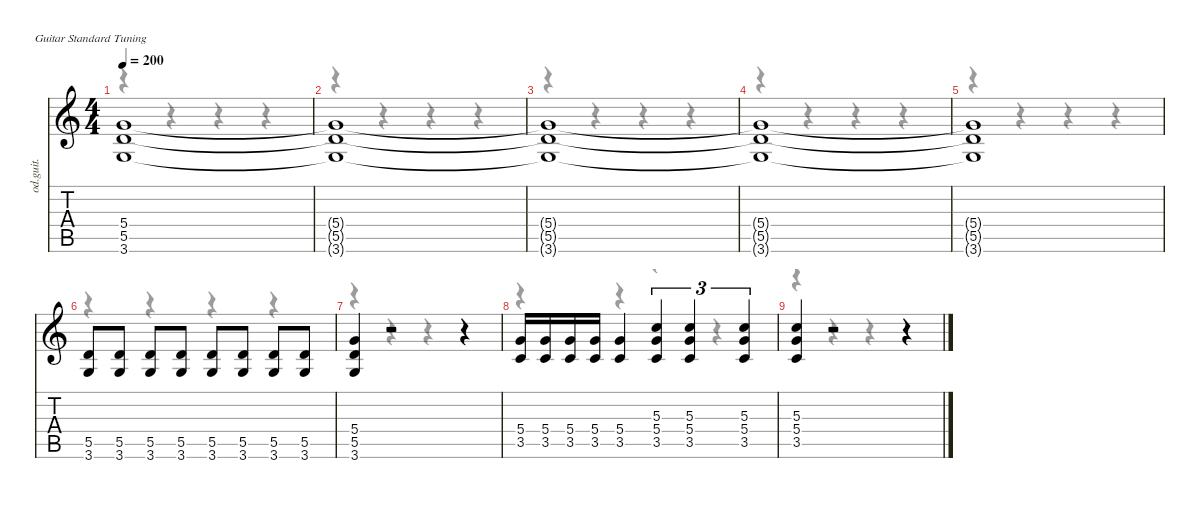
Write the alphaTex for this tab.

\hideDynamics
\bracketExtendMode nobrackets
\otherSystemsTrackNameOrientation horizontal
\track ("Guitar 1 " "od.guit.") {instrument overdrivenguitar}
\staff {score tabs}
\tuning (E4 B3 G3 D3 A2 E2)
\voice
\ts (4 4)
\scale
0.975432
\tempo 200
\accidentals auto
\clef g2
\ottava regular
\simile none
\ks c
(5.4{t} 5.5{t} 3.6{t}).1{dy f beam Up} |
\scale
0.975432 (5.4{t} 5.5{t} 3.6{t}).1{beam Up} |
\scale
1.10433 (5.4{t} 5.5{t} 3.6{t}).1{beam Up} |
\scale
0.972637 (5.4{t} 5.5{t} 3.6{t}).1{beam Up} |
\scale
0.988396 (5.4{t} 5.5{t} 3.6{t}).1{beam Up} |
\section ("" "")
\scale
0.972637 (5.5 3.6).8{beam Up} (5.5 3.6).8{beam Up} (5.5 3.6).8{beam Up} (5.5 3.6).8{beam Up} (5.5 3.6).8{beam Up} (5.5 3.6).8{beam Up} (5.5 3.6).8{beam Up} (5.5 3.6).8{beam Up} |
\scale
0.972637 (5.4 5.5 3.6).4{beam Up} r.2{beam Up} r.4{beam Up} |
\scale
0.972637 (5.4 3.5).16{beam Up} (5.4 3.5).16{beam Up} (5.4 3.5).16{beam Up} (5.4 3.5).16{beam Up} (5.4 3.5).4{beam Up} (5.3 5.4 3.5).4{tu (3 2) beam Up} (5.3 5.4 3.5).4{tu (3 2) beam Up} (5.3 5.4 3.5).4{tu (3 2) beam Up} |
\scale
1.01672 (5.3 5.4 3.5).4{beam Up} r.2{beam Up} r.4{beam Up}
\voice
\clef g2
\ottava regular
\simile none
\ks c
r.4{dy mf beam Down} r.4{beam Down} r.4{beam Down} r.4{beam Down} |
r.4{beam Down} r.4{beam Down} r.4{beam Down} r.4{beam Down} |
r.4{beam Down} r.4{beam Down} r.4{beam Down} r.4{beam Down} |
r.4{beam Down} r.4{beam Down} r.4{beam Down} r.4{beam Down} |
r.4{beam Down} r.4{beam Down} r.4{beam Down} r.4{beam Down} |
r.4{beam Down} r.4{beam Down} r.4{beam Down} r.4{beam Down} |
r.4{beam Down} r.4{beam Down} r.4{beam Down} r.4{beam Down} |
r.4{beam Down} r.4{beam Down} r.4{beam Down} r.4{beam Down} |
r.4{beam Down} r.4{beam Down} r.4{beam Down} r.4{beam Down}
